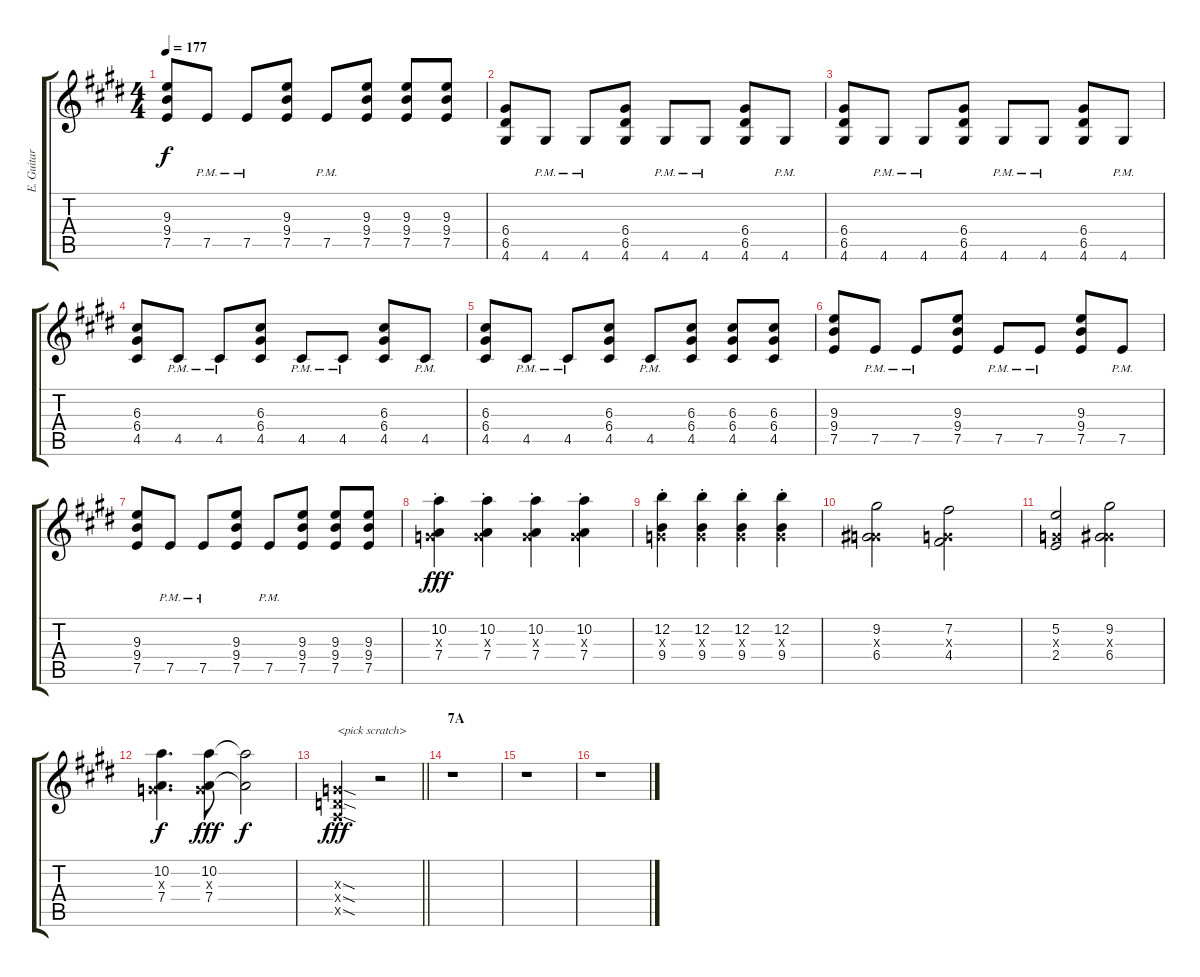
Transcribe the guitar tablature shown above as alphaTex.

\track ("E. Guitar I" "E. Guitar ") {instrument overdrivenguitar}
\staff {score tabs}
\tuning (E4 B3 G3 D3 A2 E2) {hide}
\ts (4 4)
\tempo 177
\clef g2
\ks e
(9.3 9.4 7.5).8{dy f} 7.5{pm}.8 7.5{pm}.8 (9.3 9.4 7.5).8 7.5{pm}.8 (9.3 9.4 7.5).8 (9.3 9.4 7.5).8 (9.3 9.4 7.5).8 |
(6.4 6.5 4.6).8 4.6{pm}.8 4.6{pm}.8 (6.4 6.5 4.6).8 4.6{pm}.8 4.6{pm}.8 (6.4 6.5 4.6).8 4.6{pm}.8 |
(6.4 6.5 4.6).8 4.6{pm}.8 4.6{pm}.8 (6.4 6.5 4.6).8 4.6{pm}.8 4.6{pm}.8 (6.4 6.5 4.6).8 4.6{pm}.8 |
(6.3 6.4 4.5).8 4.5{pm}.8 4.5{pm}.8 (6.3 6.4 4.5).8 4.5{pm}.8 4.5{pm}.8 (6.3 6.4 4.5).8 4.5{pm}.8 |
(6.3 6.4 4.5).8 4.5{pm}.8 4.5{pm}.8 (6.3 6.4 4.5).8 4.5{pm}.8 (6.3 6.4 4.5).8 (6.3 6.4 4.5).8 (6.3 6.4 4.5).8 |
(9.3 9.4 7.5).8 7.5{pm}.8 7.5{pm}.8 (9.3 9.4 7.5).8 7.5{pm}.8 7.5{pm}.8 (9.3 9.4 7.5).8 7.5{pm}.8 |
(9.3 9.4 7.5).8 7.5{pm}.8 7.5{pm}.8 (9.3 9.4 7.5).8 7.5{pm}.8 (9.3 9.4 7.5).8 (9.3 9.4 7.5).8 (9.3 9.4 7.5).8 |
(10.2{st} 0.3{x} 7.4{st}).4{dy fff} (10.2{st} 0.3{x} 7.4{st}).4 (10.2{st} 0.3{x} 7.4{st}).4 (10.2{st} 0.3{x} 7.4{st}).4 |
(12.2{st} 0.3{x} 9.4{st}).4 (12.2{st} 0.3{x} 9.4{st}).4 (12.2{st} 0.3{x} 9.4{st}).4 (12.2{st} 0.3{x} 9.4{st}).4 |
(9.2 0.3{x} 6.4).2 (7.2 0.3{x} 4.4).2 |
(5.2 0.3{x} 2.4).2 (9.2 0.3{x} 6.4).2 |
(10.2 0.3{x} 7.4).4{d dy f} (10.2 0.3{x} 7.4).8{dy fff} (10.2{t} 7.4{t}).2{dy f} |
\barLineRight lightlight
(0.3{sod x} 0.4{sod x} 0.5{sod x}).2{txt "<pick scratch>" dy fff} r.2 |
\section ("" "7A")
r.1 |
r.1 |
r.1
